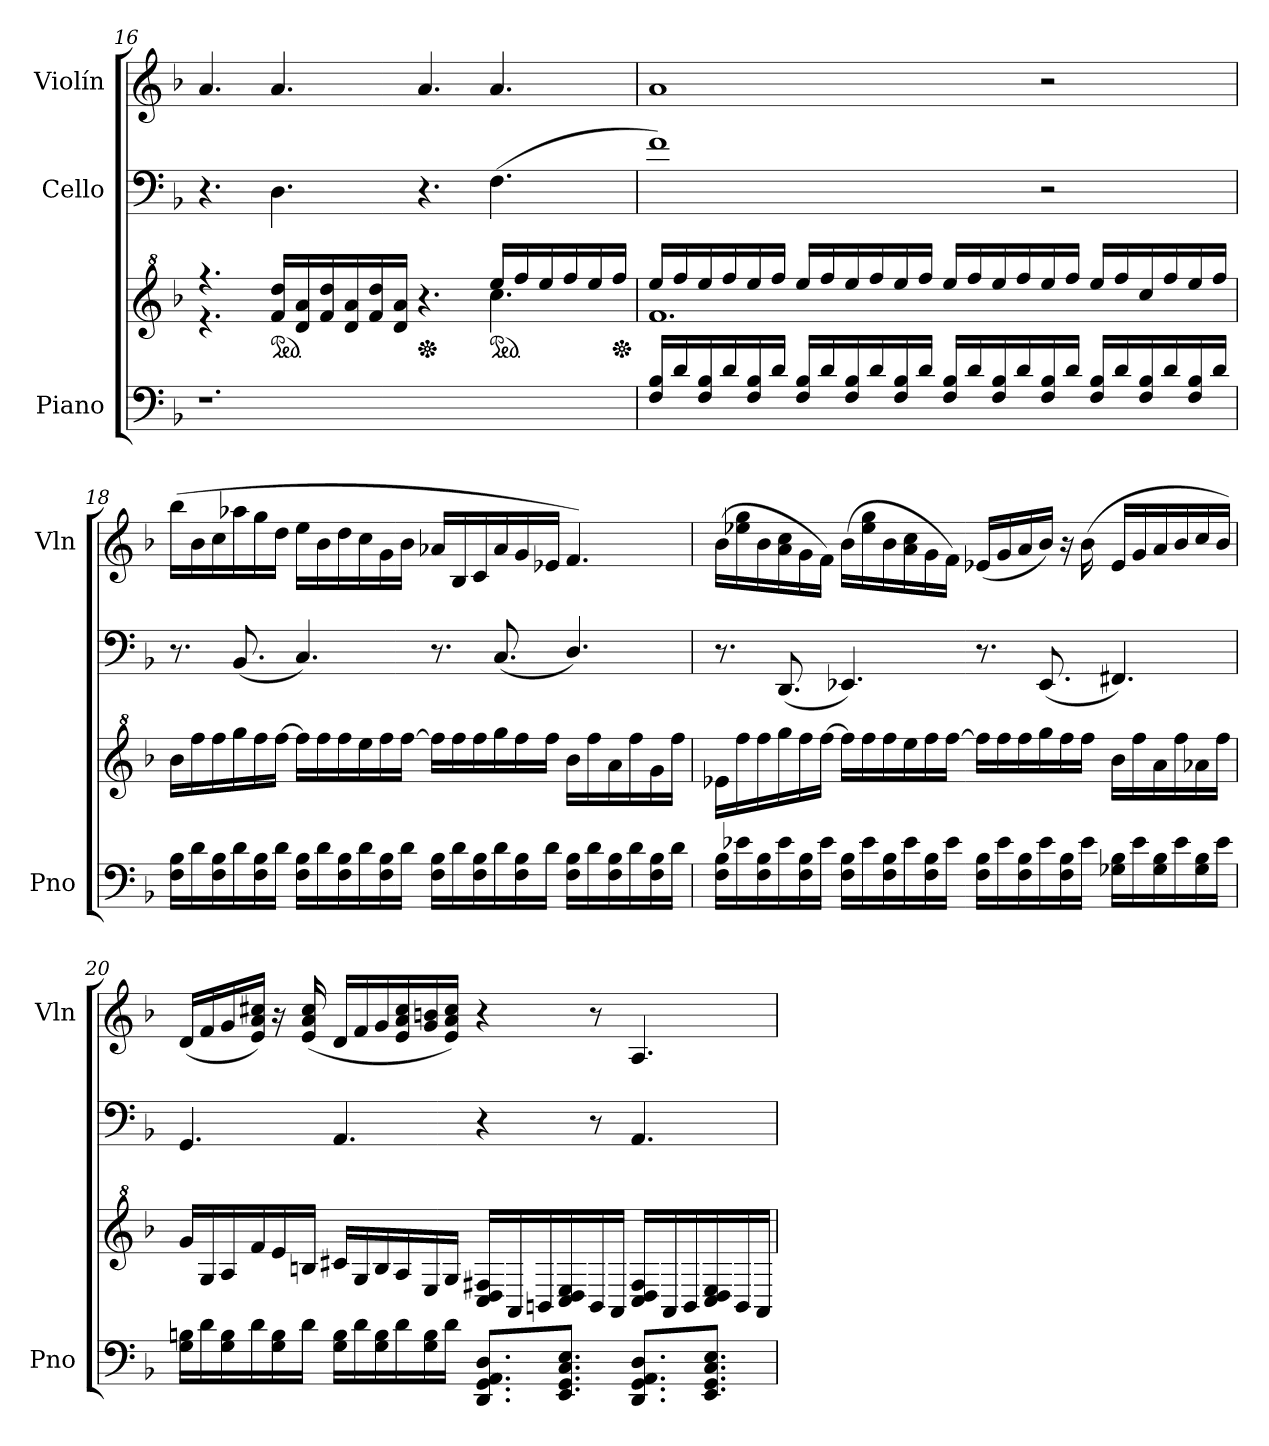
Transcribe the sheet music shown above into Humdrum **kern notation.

**kern	**kern	**kern	**kern
*part3	*part3	*part2	*part1
*staff4	*staff3	*staff2	*staff1
*I"Piano	*	*I"Cello	*I"Violín
*I'Pno	*	*	*I'Vln
!!LO:PB:g=z
*clefF4	*clefG^2	*clefF4	*
*k[b-]	*k[b-]	*k[b-]	*k[b-]
*F:	*F:	*F:	*F:
=16	=16	=16	=16
*	*^	*	*
1.r	4.r	4.r	4.r	4.a/
*	*ped	*	*	*
.	16ff/ 16ddd/LL	4.ryy	4.D\	4.a/
.	16dd/ 16aa/	.	.	.
.	16ff/ 16ddd/	.	.	.
.	16dd/ 16aa/	.	.	.
.	16ff/ 16ddd/	.	.	.
.	16dd/ 16aa/JJ	.	.	.
*	*Xped	*	*	*
.	4.r	4.ryy	4.r	4.a/
*	*ped	*	*	*
.	16eee/LL	4.ccc\	(4.F\	4.a/
.	16fff/	.	.	.
.	16eee/	.	.	.
.	16fff/	.	.	.
.	16eee/	.	.	.
*	*Xped	*	*	*
.	16fff/JJ	.	.	.
=17	=17	=17	=17	=17
16F/ 16B-/LL	16eee/LL	1.ff	1f)	1a
16d/	16fff/	.	.	.
16F/ 16B-/	16eee/	.	.	.
16d/	16fff/	.	.	.
16F/ 16B-/	16eee/	.	.	.
16d/JJ	16fff/JJ	.	.	.
16F/ 16B-/LL	16eee/LL	.	.	.
16d/	16fff/	.	.	.
16F/ 16B-/	16eee/	.	.	.
16d/	16fff/	.	.	.
16F/ 16B-/	16eee/	.	.	.
16d/JJ	16fff/JJ	.	.	.
16F/ 16B-/LL	16eee/LL	.	.	.
16d/	16fff/	.	.	.
16F/ 16B-/	16eee/	.	.	.
16d/	16fff/	.	.	.
16F/ 16B-/	16eee/	.	2r	2r
16d/JJ	16fff/JJ	.	.	.
16F/ 16B-/LL	16eee/LL	.	.	.
16d/	16fff/	.	.	.
16F/ 16B-/	16ccc/	.	.	.
16d/	16fff/	.	.	.
16F/ 16B-/	16eee/	.	.	.
16d/JJ	16fff/JJ	.	.	.
*	*v	*v	*	*
=18	=18	=18	=18
16F\ 16B-\LL	16bb-\LL	8.r	(16bb-\LL
16d\	16fff\	.	16b-\
16F\ 16B-\	16fff\	.	16cc\
16d\	16ggg\	(8.BB-/	16aa-X\
16F\ 16B-\	16fff\	.	16gg\
16d\JJ	[16fff\JJ	.	16dd\JJ
16F\ 16B-\LL	16fff\LL]	4.C/)	16ee\LL
16d\	16fff\	.	16b-\
16F\ 16B-\	16fff\	.	16dd\
16d\	16eee\	.	16cc\
16F\ 16B-\	16fff\	.	16g\
16d\JJ	[16fff\JJ	.	16b-\JJ
16F\ 16B-\LL	16fff\LL]	8.r	16a-X/LL
16d\	16fff\	.	16B-/
16F\ 16B-\	16fff\	.	16c/
16d\	16ggg\	(8.C/	16a-/
16F\ 16B-\	16fff\	.	16g/
16d\JJ	16fff\JJ	.	16e-X/JJ
16F\ 16B-\LL	16bb-\LL	4.D/)	4.f/)
16d\	16fff\	.	.
16F\ 16B-\	16aa\	.	.
16d\	16fff\	.	.
16F\ 16B-\	16gg\	.	.
16d\JJ	16fff\JJ	.	.
!!LO:LB:g=z
=19	=19	=19	=19
16F\ 16B-\LL	16ee-X\LL	8.r	(16b-\LL
16e-X\	16fff\	.	16ee-X\ 16gg\
16F\ 16B-\	16fff\	.	16b-\
16e-\	16ggg\	(8.DD/	16a\ 16cc\
16F\ 16B-\	16fff\	.	16g\
16e-\JJ	[16fff\JJ	.	16f\JJ)
16F\ 16B-\LL	16fff\LL]	4.EE-X/)	(16b-\LL
16e-\	16fff\	.	16ee-\ 16gg\
16F\ 16B-\	16fff\	.	16b-\
16e-\	16eee\	.	16a\ 16cc\
16F\ 16B-\	16fff\	.	16g\
16e-\JJ	[16fff\JJ	.	16f\JJ)
16F\ 16B-\LL	16fff\LL]	8.r	(16e-X/LL
16e-\	16fff\	.	16g/
16F\ 16B-\	16fff\	.	16a/
16e-\	16ggg\	(8.EE-/	16b-/JJ)
16F\ 16B-\	16fff\	.	16r
16e-\JJ	16fff\JJ	.	(16b-\
16G-X\ 16B-\LL	16bb-\LL	4.FF#X/)	16e-/LL
16e-\	16fff\	.	16g/
16G-\ 16B-\	16aa\	.	16a/
16e-\	16fff\	.	16b-/
16G-\ 16B-\	16aa-X\	.	16cc/
16e-\JJ	16fff\JJ	.	16b-/JJ)
=20	=20	=20	=20
16G\ 16Bn\LL	16gg/LL	4.GG/	(16d/LL
16d\	16g/	.	16f/
16G\ 16B\	16a/	.	16g/
16d\	16ff/	.	16e/ 16a/ 16cc#X/JJ)
16G\ 16B\	16ee/	.	16r
16d\JJ	16bn/JJ	.	(16e/ 16a/ 16cc#/
16G\ 16B\LL	16cc#X/LL	4.AA/	16d/LL
16d\	16g/	.	16f/
16G\ 16B\	16b/	.	16g/
16d\	16a/	.	16e/ 16a/ 16cc#/
16G\ 16B\	16e/	.	16g/ 16bn/
16d\JJ	16g/JJ	.	16e/ 16a/ 16cc#/JJ)
8.DD/ 8.GG/ 8.AA/ 8.D/L	16c/ 16d/ 16f#X/LL	4r	4r
.	16A/	.	.
.	16Bn/	.	.
8.EE/ 8.GG/ 8.C/ 8.E/J	16c/ 16d/ 16e/	.	.
.	16B/	8r	8r
.	16A/JJ	.	.
8.DD/ 8.GG/ 8.AA/ 8.D/L	16c/ 16d/ 16f#/LL	4.AA/	4.A/
.	16A/	.	.
.	16B/	.	.
8.EE/ 8.GG/ 8.C/ 8.E/J	16c/ 16d/ 16e/	.	.
.	16B/	.	.
.	16A/JJ	.	.
=	=	=	=
*-	*-	*-	*-
